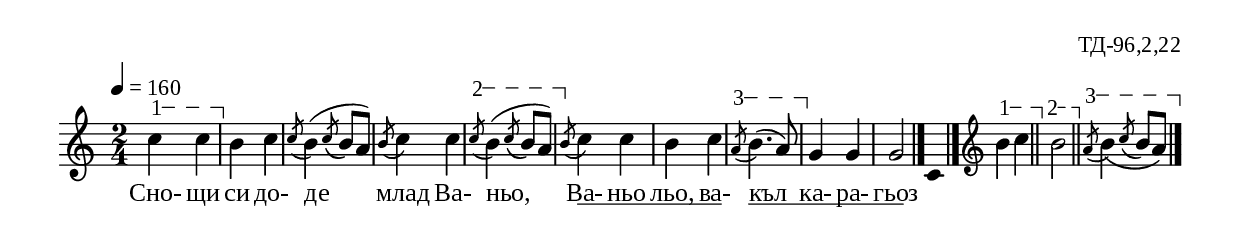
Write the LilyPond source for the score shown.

%{
laz_096_2_22
%}

\include "td-preamble.ly"

\score {
\relative c'' {
 \tempo 4 = 160
 \time 2/4
 \phrasingSlurDown
\varA
 c4\startTextSpan c\stopTextSpan | 
 b c | \acciaccatura c8 b4( \grace { \stdB c8\( \stdE } b\) a) | 
\acciaccatura b8 c4 c |  
\varB
\acciaccatura c8\startTextSpan b4( \grace { \stdB c8\( \stdE } b\) a\stopTextSpan) | 
\acciaccatura b8 c4 c | b c | 
\varC
\acciaccatura a8\startTextSpan b4.( a8\stopTextSpan) | 
g4 g | g2
 \bar "|." 
 s4 \fixB c, \fixC
\bar "|."
\endm
\varA
 b'4\startTextSpan c\stopTextSpan  \bar "||" 
\varB
\set Score.measureLength = #(ly:make-moment 3 4)
s4\startTextSpan b2\stopTextSpan \bar "||" 
\set Score.measureLength = #(ly:make-moment 2 4)
\varC
\acciaccatura a8\startTextSpan b4\( \acciaccatura c8 b a\stopTextSpan\)
\bar "|."
}
\addlyrics { Сно- щи си до- де млад Ва- ньо, 
Ва- \startTextSpan ньо льо, ва- \stopTextSpan 
къл \startTextSpan ка- ра- гьоз \stopTextSpan }
%
\layout {
  indent = #0
  line-width = 190\mm
  ragged-right=##f
\context {
      \Lyrics
      \consists "Text_spanner_engraver"
      \override TextSpanner #'direction = #DOWN
      \override TextSpanner #'style = #'line    
      \override TextSpanner #'outside-staff-priority = ##f
      \override TextSpanner #'padding = #0.2 % sets the distance of the line from the lyrics
      \override TextSpanner #'bound-details =
      #`((left . ((Y . 0)
                  (padding . 0)
                  (attach-dir . ,LEFT)))
         (left-broken . ((end-on-note . #t)))
         (right . ((Y . 0)
                   (padding . 0)
                   (attach-dir . ,RIGHT))))
    }
  
}
%
\midi { 
	\context {
		\Score
		tempoWholesPerMinute = #(ly:make-moment 160 4)
		}
	}
}
%
\header{
  opus = "ТД-96,2,22"
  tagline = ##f
}


